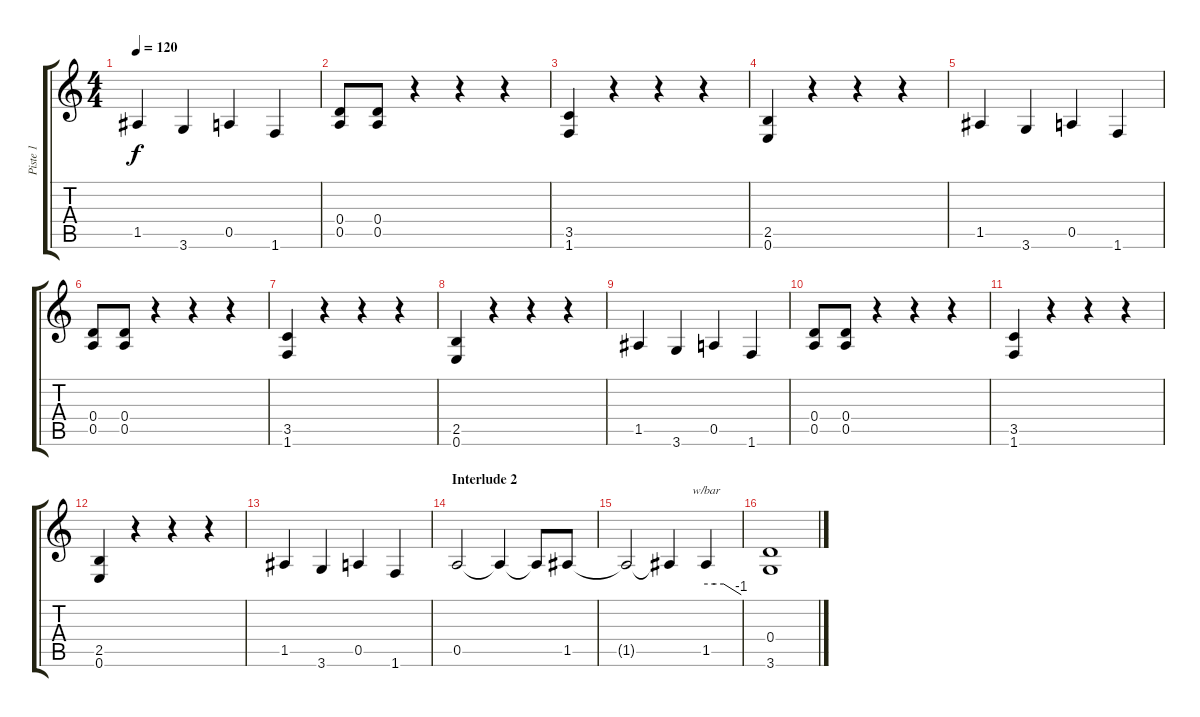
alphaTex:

\track ("Piste 1" "Piste 1") {instrument overdrivenguitar}
\staff {score tabs}
\tuning (E4 B3 G3 D3 A2 E2) {hide}
\ts (4 4)
\tempo 120
\clef g2
\ks c
1.5.4{dy f} 3.6.4 0.5.4 1.6.4 |
(0.4 0.5).8 (0.4 0.5).8 r.4 r.4 r.4 |
(3.5 1.6).4 r.4 r.4 r.4 |
(2.5 0.6).4 r.4 r.4 r.4 |
1.5.4 3.6.4 0.5.4 1.6.4 |
(0.4 0.5).8 (0.4 0.5).8 r.4 r.4 r.4 |
(3.5 1.6).4 r.4 r.4 r.4 |
(2.5 0.6).4 r.4 r.4 r.4 |
1.5.4 3.6.4 0.5.4 1.6.4 |
(0.4 0.5).8 (0.4 0.5).8 r.4 r.4 r.4 |
(3.5 1.6).4 r.4 r.4 r.4 |
(2.5 0.6).4 r.4 r.4 r.4 |
1.5.4 3.6.4 0.5.4 1.6.4 |
\section ("" "Interlude 2")
0.5.2 0.5{t}.4 0.5{t}.8 1.5.8 |
1.5{t}.2 1.5{t}.4 1.5.4{tbe (custom default 0 0 15 0 30 0 60 -4)} |
(0.4 3.6).1
